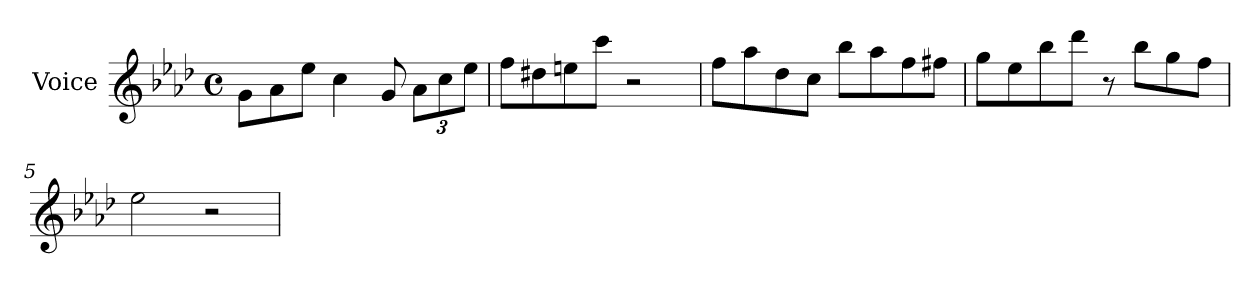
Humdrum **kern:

**kern
*part1
*staff1
*I"Voice
*I'Voice
*clefG2
*k[b-e-a-d-]
*M4/4
*met(c)
=1
8g\L
8a-\
8ee-\J
4cc\
8g/
12a-\L
12cc\
12ee-\J
=2
8ff\L
8dd#X\
8een\
8ccc\J
2rcc
=3
8ff\L
8aa-\
8dd-\
8cc\J
8bb-\L
8aa-\
8ff\
8ff#X\J
=4
8gg\L
8ee-\
8bb-\
8ddd-\J
8r
8bb-\L
8gg\
8ff\J
=5
2ee-\
2rcc
=
*-
